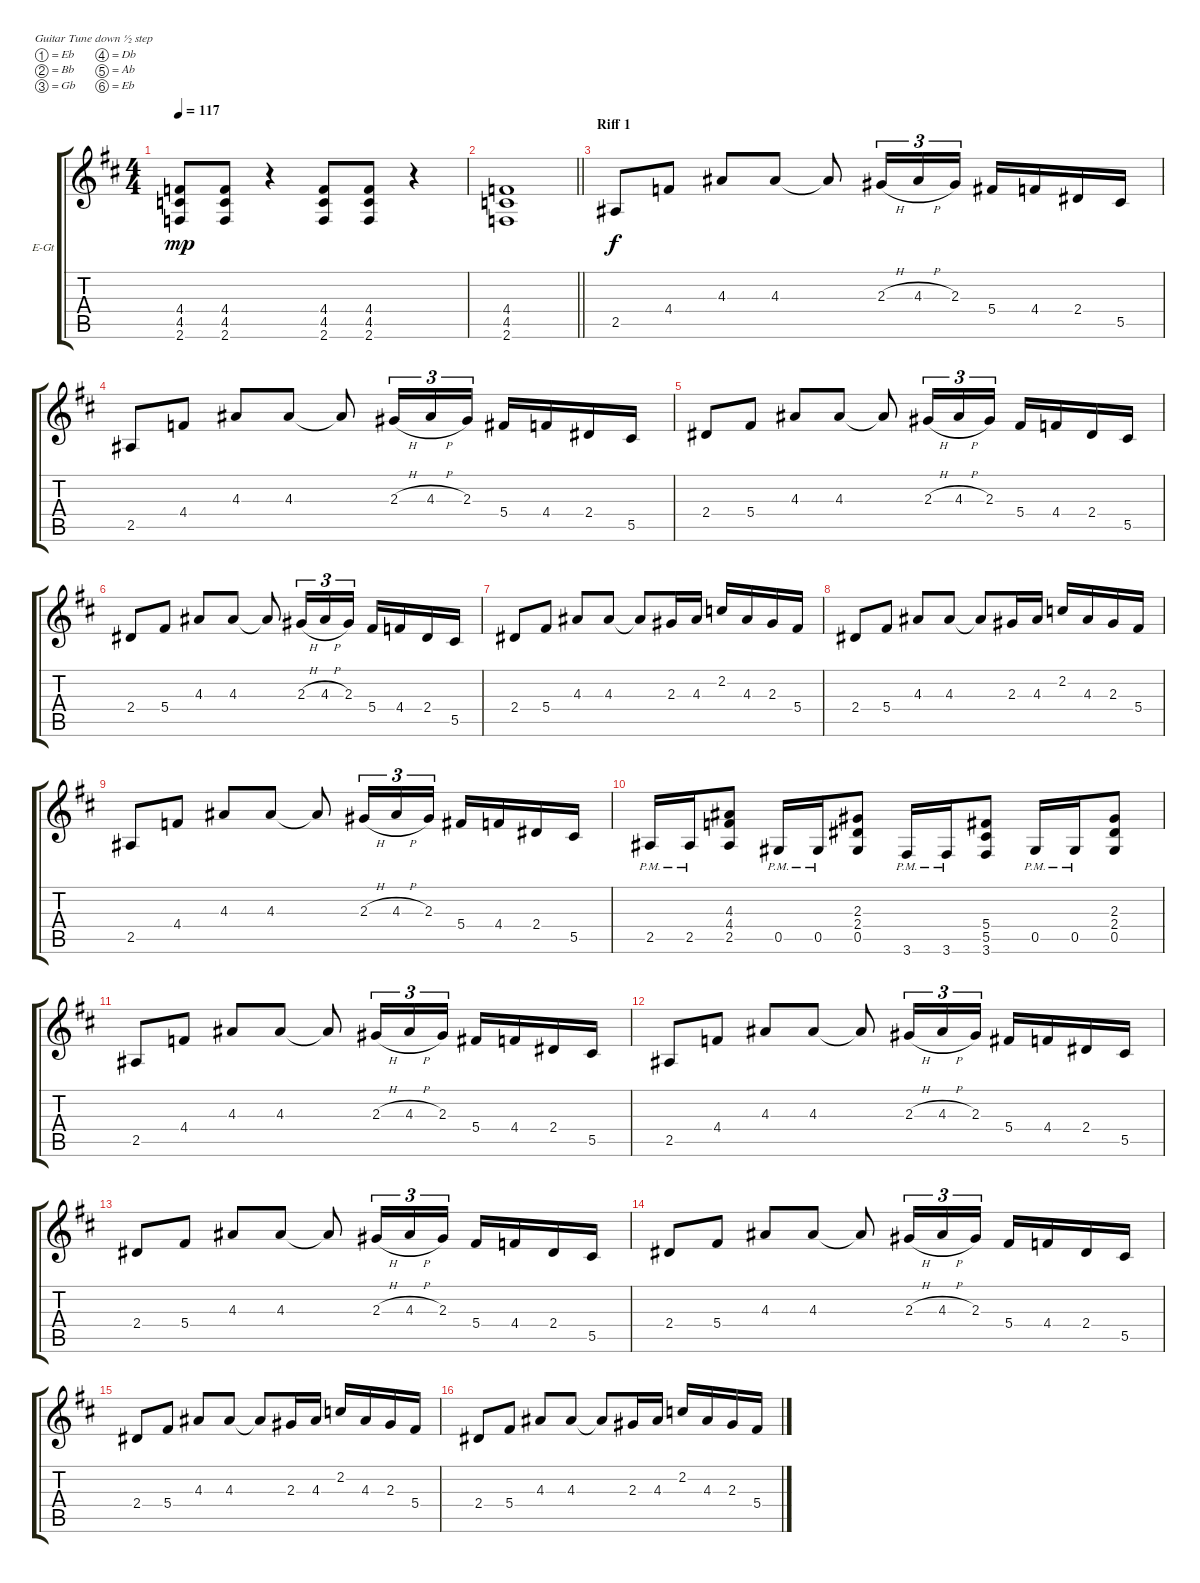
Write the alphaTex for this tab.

\bracketExtendMode groupsimilarinstruments
\firstSystemTrackNameOrientation horizontal
\otherSystemsTrackNameOrientation horizontal
\track ("Гитара 2" "E-Gt") {instrument distortionguitar}
\staff {score tabs}
\tuning (Eb4 Bb3 Gb3 Db3 Ab2 Eb2)
\ts (4 4)
\tempo 117
\clef g2
\ks d
(4.4 4.5 2.6).8{dy mp} (4.4 4.5 2.6).8 r.4 (4.4 4.5 2.6).8 (4.4 4.5 2.6).8 r.4 |
\barLineRight lightlight
(4.4 4.5 2.6).1 |
\section ("" "Riff 1")
2.5.8{dy f} 4.4.8 4.3.8 4.3.8 4.3{t}.8 2.3{h}.16{tu (3 2)} 4.3{h}.16{tu (3 2)} 2.3.16{tu (3 2)} 5.4.16 4.4.16 2.4.16 5.5.16 |
2.5.8 4.4.8 4.3.8 4.3.8 4.3{t}.8 2.3{h}.16{tu (3 2)} 4.3{h}.16{tu (3 2)} 2.3.16{tu (3 2)} 5.4.16 4.4.16 2.4.16 5.5.16 |
2.4.8 5.4.8 4.3.8 4.3.8 4.3{t}.8 2.3{h}.16{tu (3 2)} 4.3{h}.16{tu (3 2)} 2.3.16{tu (3 2)} 5.4.16 4.4.16 2.4.16 5.5.16 |
2.4.8 5.4.8 4.3.8 4.3.8 4.3{t}.8 2.3{h}.16{tu (3 2)} 4.3{h}.16{tu (3 2)} 2.3.16{tu (3 2)} 5.4.16 4.4.16 2.4.16 5.5.16 |
2.4.8 5.4.8 4.3.8 4.3.8 4.3{t}.8 2.3.16 4.3.16 2.2.16 4.3.16 2.3.16 5.4.16 |
2.4.8 5.4.8 4.3.8 4.3.8 4.3{t}.8 2.3.16 4.3.16 2.2.16 4.3.16 2.3.16 5.4.16 |
2.5.8 4.4.8 4.3.8 4.3.8 4.3{t}.8 2.3{h}.16{tu (3 2)} 4.3{h}.16{tu (3 2)} 2.3.16{tu (3 2)} 5.4.16 4.4.16 2.4.16 5.5.16 |
2.5{pm}.16 2.5{pm}.16 (4.3 4.4 2.5).8 0.5{pm}.16 0.5{pm}.16 (2.3 2.4 0.5).8 3.6{pm}.16 3.6{pm}.16 (5.4 5.5 3.6).8 0.5{pm}.16 0.5{pm}.16 (2.3 2.4 0.5).8 |
2.5.8 4.4.8 4.3.8 4.3.8 4.3{t}.8 2.3{h}.16{tu (3 2)} 4.3{h}.16{tu (3 2)} 2.3.16{tu (3 2)} 5.4.16 4.4.16 2.4.16 5.5.16 |
2.5.8 4.4.8 4.3.8 4.3.8 4.3{t}.8 2.3{h}.16{tu (3 2)} 4.3{h}.16{tu (3 2)} 2.3.16{tu (3 2)} 5.4.16 4.4.16 2.4.16 5.5.16 |
2.4.8 5.4.8 4.3.8 4.3.8 4.3{t}.8 2.3{h}.16{tu (3 2)} 4.3{h}.16{tu (3 2)} 2.3.16{tu (3 2)} 5.4.16 4.4.16 2.4.16 5.5.16 |
2.4.8 5.4.8 4.3.8 4.3.8 4.3{t}.8 2.3{h}.16{tu (3 2)} 4.3{h}.16{tu (3 2)} 2.3.16{tu (3 2)} 5.4.16 4.4.16 2.4.16 5.5.16 |
2.4.8 5.4.8 4.3.8 4.3.8 4.3{t}.8 2.3.16 4.3.16 2.2.16 4.3.16 2.3.16 5.4.16 |
2.4.8 5.4.8 4.3.8 4.3.8 4.3{t}.8 2.3.16 4.3.16 2.2.16 4.3.16 2.3.16 5.4.16
